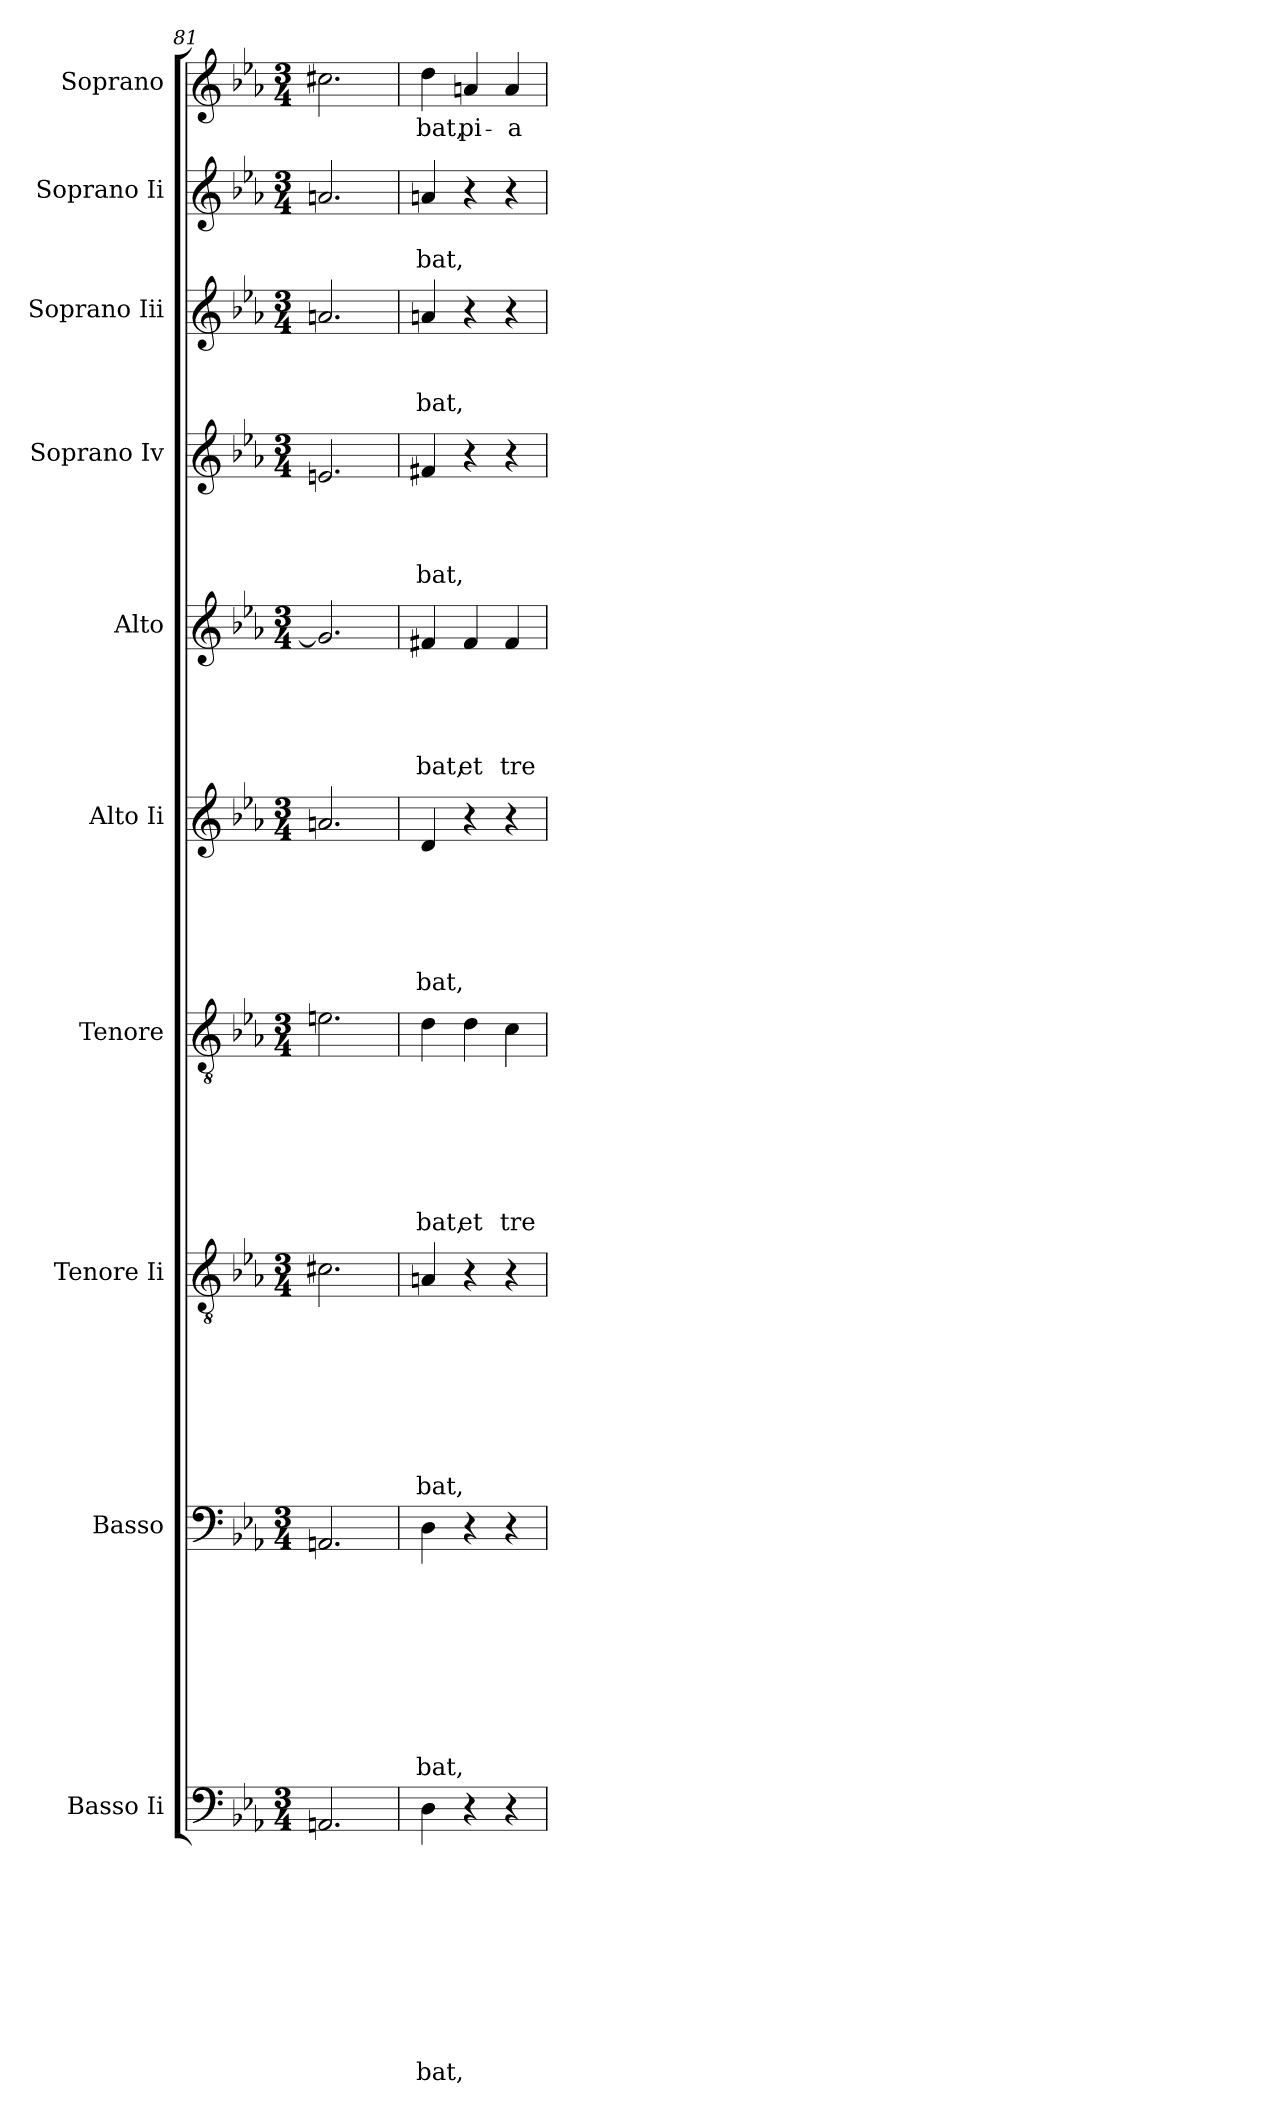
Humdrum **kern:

**kern	**text	**text	**text	**text	**text	**text	**text	**text	**text	**text	**kern	**text	**text	**text	**text	**text	**text	**text	**text	**text	**kern	**text	**text	**text	**text	**text	**text	**text	**text	**kern	**text	**text	**text	**text	**text	**text	**text	**kern	**text	**text	**text	**text	**text	**text	**kern	**text	**text	**text	**text	**text	**kern	**text	**text	**text	**text	**kern	**text	**text	**text	**kern	**text	**text	**kern	**text
*part10	*part10	*part10	*part10	*part10	*part10	*part10	*part10	*part10	*part10	*part10	*part9	*part9	*part9	*part9	*part9	*part9	*part9	*part9	*part9	*part9	*part8	*part8	*part8	*part8	*part8	*part8	*part8	*part8	*part8	*part7	*part7	*part7	*part7	*part7	*part7	*part7	*part7	*part6	*part6	*part6	*part6	*part6	*part6	*part6	*part5	*part5	*part5	*part5	*part5	*part5	*part4	*part4	*part4	*part4	*part4	*part3	*part3	*part3	*part3	*part2	*part2	*part2	*part1	*part1
*staff10	*staff10	*staff10	*staff10	*staff10	*staff10	*staff10	*staff10	*staff10	*staff10	*staff10	*staff9	*staff9	*staff9	*staff9	*staff9	*staff9	*staff9	*staff9	*staff9	*staff9	*staff8	*staff8	*staff8	*staff8	*staff8	*staff8	*staff8	*staff8	*staff8	*staff7	*staff7	*staff7	*staff7	*staff7	*staff7	*staff7	*staff7	*staff6	*staff6	*staff6	*staff6	*staff6	*staff6	*staff6	*staff5	*staff5	*staff5	*staff5	*staff5	*staff5	*staff4	*staff4	*staff4	*staff4	*staff4	*staff3	*staff3	*staff3	*staff3	*staff2	*staff2	*staff2	*staff1	*staff1
*I"Basso Ii	*	*	*	*	*	*	*	*	*	*	*I"Basso	*	*	*	*	*	*	*	*	*	*I"Tenore Ii	*	*	*	*	*	*	*	*	*I"Tenore	*	*	*	*	*	*	*	*I"Alto Ii	*	*	*	*	*	*	*I"Alto	*	*	*	*	*	*I"Soprano Iv	*	*	*	*	*I"Soprano Iii	*	*	*	*I"Soprano Ii	*	*	*I"Soprano	*
*clefF4	*	*	*	*	*	*	*	*	*	*	*clefF4	*	*	*	*	*	*	*	*	*	*clefGv2	*	*	*	*	*	*	*	*	*clefGv2	*	*	*	*	*	*	*	*clefG2	*	*	*	*	*	*	*clefG2	*	*	*	*	*	*clefG2	*	*	*	*	*clefG2	*	*	*	*clefG2	*	*	*clefG2	*
*k[b-e-a-]	*	*	*	*	*	*	*	*	*	*	*k[b-e-a-]	*	*	*	*	*	*	*	*	*	*k[b-e-a-]	*	*	*	*	*	*	*	*	*k[b-e-a-]	*	*	*	*	*	*	*	*k[b-e-a-]	*	*	*	*	*	*	*k[b-e-a-]	*	*	*	*	*	*k[b-e-a-]	*	*	*	*	*k[b-e-a-]	*	*	*	*k[b-e-a-]	*	*	*k[b-e-a-]	*
*E-:	*	*	*	*	*	*	*	*	*	*	*E-:	*	*	*	*	*	*	*	*	*	*E-:	*	*	*	*	*	*	*	*	*E-:	*	*	*	*	*	*	*	*E-:	*	*	*	*	*	*	*E-:	*	*	*	*	*	*E-:	*	*	*	*	*E-:	*	*	*	*E-:	*	*	*E-:	*
*M3/4	*	*	*	*	*	*	*	*	*	*	*M3/4	*	*	*	*	*	*	*	*	*	*M3/4	*	*	*	*	*	*	*	*	*M3/4	*	*	*	*	*	*	*	*M3/4	*	*	*	*	*	*	*M3/4	*	*	*	*	*	*M3/4	*	*	*	*	*M3/4	*	*	*	*M3/4	*	*	*M3/4	*
=81	=81	=81	=81	=81	=81	=81	=81	=81	=81	=81	=81	=81	=81	=81	=81	=81	=81	=81	=81	=81	=81	=81	=81	=81	=81	=81	=81	=81	=81	=81	=81	=81	=81	=81	=81	=81	=81	=81	=81	=81	=81	=81	=81	=81	=81	=81	=81	=81	=81	=81	=81	=81	=81	=81	=81	=81	=81	=81	=81	=81	=81	=81	=81	=81
2.AAn/	.	.	.	.	.	.	.	.	.	.	2.AAn/	.	.	.	.	.	.	.	.	.	2.c#X\	.	.	.	.	.	.	.	.	2.en\	.	.	.	.	.	.	.	2.an/	.	.	.	.	.	.	2.g/]	.	.	.	.	.	2.en/	.	.	.	.	2.an/	.	.	.	2.an/	.	.	2.cc#X\	.
!!LO:LB:g=z
=82	=82	=82	=82	=82	=82	=82	=82	=82	=82	=82	=82	=82	=82	=82	=82	=82	=82	=82	=82	=82	=82	=82	=82	=82	=82	=82	=82	=82	=82	=82	=82	=82	=82	=82	=82	=82	=82	=82	=82	=82	=82	=82	=82	=82	=82	=82	=82	=82	=82	=82	=82	=82	=82	=82	=82	=82	=82	=82	=82	=82	=82	=82	=82	=82
!	!	!	!	!	!	!	!	!	!	!LO:LY:b	!	!	!	!	!	!	!	!	!	!LO:LY:b	!	!	!	!	!	!	!	!	!LO:LY:b	!	!	!	!	!	!	!	!LO:LY:b	!	!	!	!	!	!	!LO:LY:b	!	!	!	!	!	!LO:LY:b	!	!	!	!	!LO:LY:b	!	!	!	!LO:LY:b	!	!	!LO:LY:b	!	!LO:LY:b
4D\	.	.	.	.	.	.	.	.	.	-bat,	4D\	.	.	.	.	.	.	.	.	-bat,	4An/	.	.	.	.	.	.	.	-bat,	4d\	.	.	.	.	.	.	-bat,	4d/	.	.	.	.	.	-bat,	4f#X/	.	.	.	.	-bat,	4f#X/	.	.	.	-bat,	4an/	.	.	-bat,	4an/	.	-bat,	4dd\	-bat,
!	!	!	!	!	!	!	!	!	!	!	!	!	!	!	!	!	!	!	!	!	!	!	!	!	!	!	!	!	!	!	!	!	!	!	!	!	!LO:LY:b	!	!	!	!	!	!	!	!	!	!	!	!	!LO:LY:b	!	!	!	!	!	!	!	!	!	!	!	!	!	!LO:LY:b
4r	.	.	.	.	.	.	.	.	.	.	4r	.	.	.	.	.	.	.	.	.	4r	.	.	.	.	.	.	.	.	4d\	.	.	.	.	.	.	et	4r	.	.	.	.	.	.	4f#/	.	.	.	.	et	4r	.	.	.	.	4r	.	.	.	4r	.	.	4an/	pi-
!	!	!	!	!	!	!	!	!	!	!	!	!	!	!	!	!	!	!	!	!	!	!	!	!	!	!	!	!	!	!	!	!	!	!	!	!	!LO:LY:b	!	!	!	!	!	!	!	!	!	!	!	!	!LO:LY:b	!	!	!	!	!	!	!	!	!	!	!	!	!	!LO:LY:b
4r	.	.	.	.	.	.	.	.	.	.	4r	.	.	.	.	.	.	.	.	.	4r	.	.	.	.	.	.	.	.	4c\	.	.	.	.	.	.	tre-	4r	.	.	.	.	.	.	4f#/	.	.	.	.	tre-	4r	.	.	.	.	4r	.	.	.	4r	.	.	4a/	-a
=	=	=	=	=	=	=	=	=	=	=	=	=	=	=	=	=	=	=	=	=	=	=	=	=	=	=	=	=	=	=	=	=	=	=	=	=	=	=	=	=	=	=	=	=	=	=	=	=	=	=	=	=	=	=	=	=	=	=	=	=	=	=	=	=
*-	*-	*-	*-	*-	*-	*-	*-	*-	*-	*-	*-	*-	*-	*-	*-	*-	*-	*-	*-	*-	*-	*-	*-	*-	*-	*-	*-	*-	*-	*-	*-	*-	*-	*-	*-	*-	*-	*-	*-	*-	*-	*-	*-	*-	*-	*-	*-	*-	*-	*-	*-	*-	*-	*-	*-	*-	*-	*-	*-	*-	*-	*-	*-	*-
